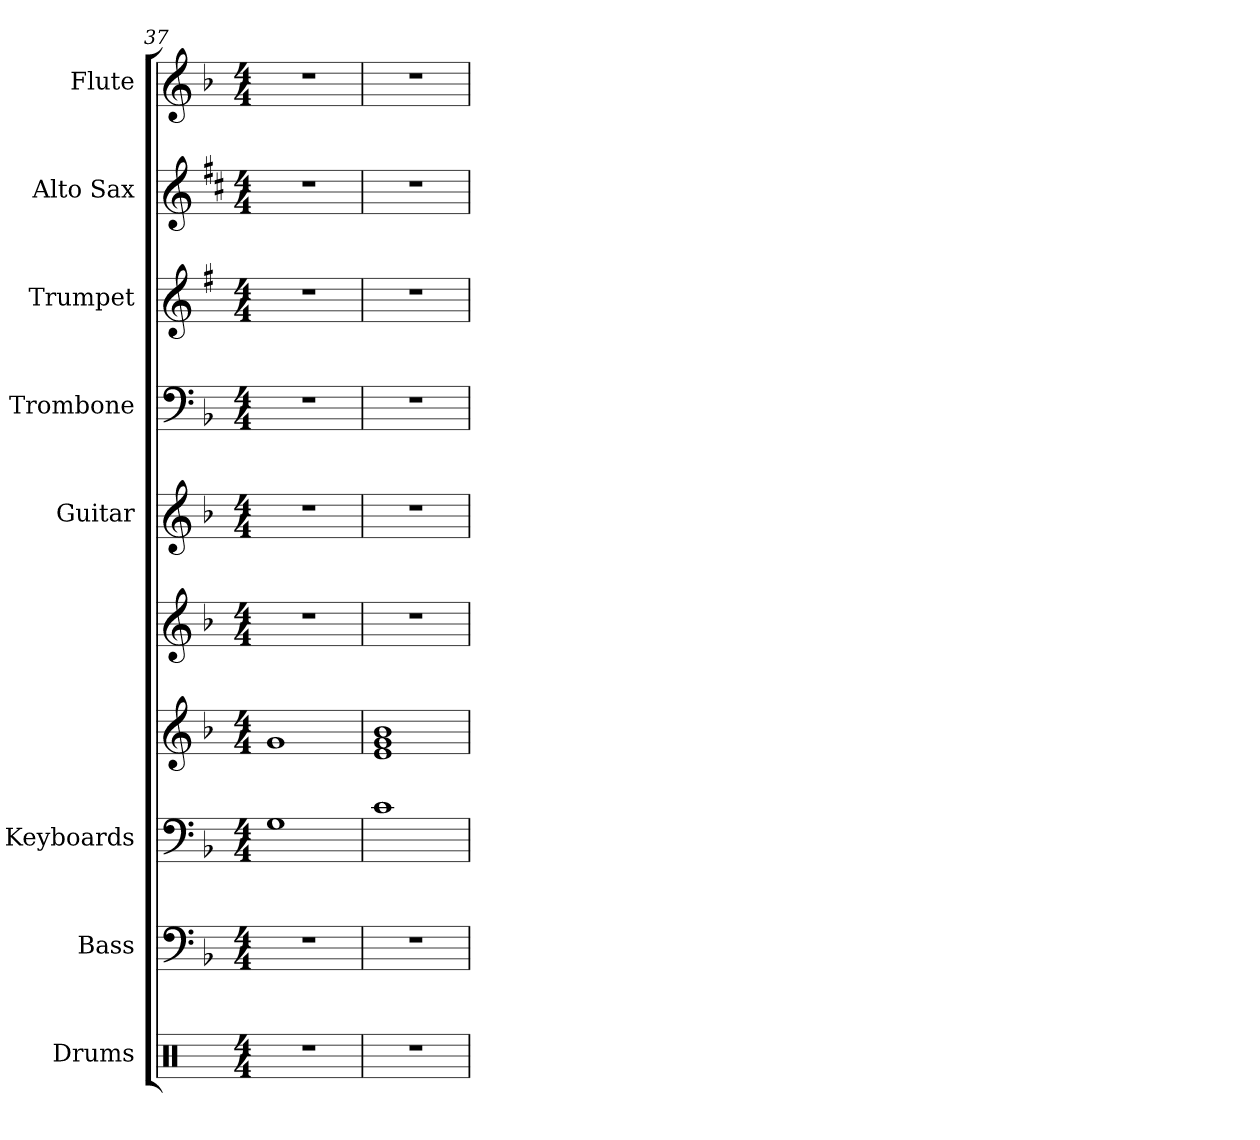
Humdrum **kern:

**kern	**kern	**kern	**kern	**kern	**kern	**kern	**kern	**kern	**kern
*part8	*part7	*part6	*part6	*part6	*part5	*part4	*part3	*part2	*part1
*staff10	*staff9	*staff8	*staff7	*staff6	*staff5	*staff4	*staff3	*staff2	*staff1
*I"Drums	*I"Bass	*I"Keyboards	*	*	*I"Guitar	*I"Trombone	*I"Trumpet	*I"Alto Sax	*I"Flute
*I'Dr.	*I'Bass	*I'Kbd.	*	*	*	*I'Tbn.	*I'Tpt.	*I'Alto Sax.	*I'Fl.
*clefX	*clefF4	*clefF4	*clefG2	*clefG2	*clefG2	*clefF4	*clefG2	*clefG2	*clefG2
*	*ITrd7c12	*	*	*	*ITrd7c12	*	*ITrd1c2	*ITrd5c9	*
*k[]	*k[b-]	*k[b-]	*k[b-]	*k[b-]	*k[b-]	*k[b-]	*k[b-]	*k[b-]	*k[b-]
*C:	*F:	*F:	*F:	*F:	*F:	*F:	*F:	*F:	*F:
*M4/4	*M4/4	*M4/4	*M4/4	*M4/4	*M4/4	*M4/4	*M4/4	*M4/4	*M4/4
=37	=37	=37	=37	=37	=37	=37	=37	=37	=37
1r	1r	1Gi	1gi	1r	1r	1r	1r	1r	1r
=38	=38	=38	=38	=38	=38	=38	=38	=38	=38
1r	1r	1ci	1ei 1gi 1b-i	1r	1r	1r	1r	1r	1r
=	=	=	=	=	=	=	=	=	=
*-	*-	*-	*-	*-	*-	*-	*-	*-	*-
